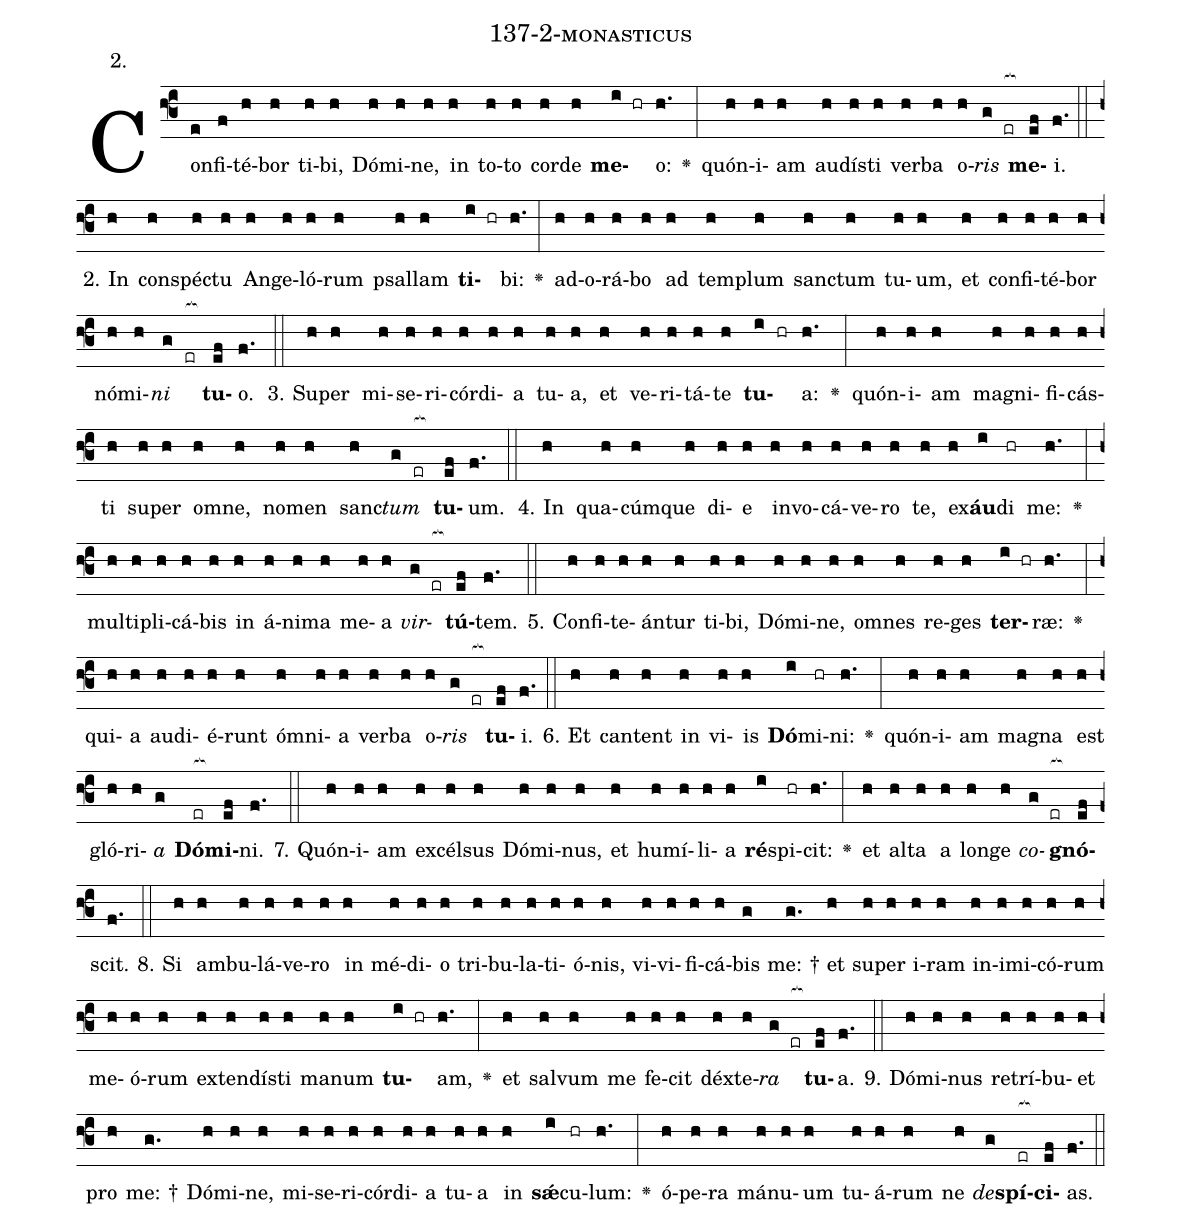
name: 137-2-monasticus;
annotation: 2.;
%%
(f3)Con(e)fi(f)té(h)bor(h) ti(h)bi,(h) Dó(h)mi(h)ne,(h) in(h) to(h)to(h) cor(h)de(h) <b>me</b>(i hr)o:(h.) <v>\greheightstar</v>(:) quón(h)i(h)am(h) au(h)dís(h)ti(h) ver(h)ba(h) o(h)<i>ris</i>(g er[ocb:1{]) <b>me</b>(ef[ocb:0}])i.(f.) (::)
2. In(h) con(h)spéc(h)tu(h) An(h)ge(h)ló(h)rum(h) psal(h)lam(h) <b>ti</b>(i hr)bi:(h.) <v>\greheightstar</v>(:) ad(h)o(h)rá(h)bo(h) ad(h) tem(h)plum(h) sanc(h)tum(h) tu(h)um,(h) et(h) con(h)fi(h)té(h)bor(h) nó(h)mi(h)<i>ni</i>(g er[ocb:1{]) <b>tu</b>(ef[ocb:0}])o.(f.) (::)
3. Su(h)per(h) mi(h)se(h)ri(h)cór(h)di(h)a(h) tu(h)a,(h) et(h) ve(h)ri(h)tá(h)te(h) <b>tu</b>(i hr)a:(h.) <v>\greheightstar</v>(:) quón(h)i(h)am(h) ma(h)gni(h)fi(h)cás(h)ti(h) su(h)per(h) om(h)ne,(h) no(h)men(h) sanc(h)<i>tum</i>(g er[ocb:1{]) <b>tu</b>(ef[ocb:0}])um.(f.) (::)
4. In(h) qua(h)cúm(h)que(h) di(h)e(h) in(h)vo(h)cá(h)ve(h)ro(h) te,(h) ex(h)<b>áu</b>(i)di(hr) me:(h.) <v>\greheightstar</v>(:) mul(h)ti(h)pli(h)cá(h)bis(h) in(h) á(h)ni(h)ma(h) me(h)a(h) <i>vir</i>(g er[ocb:1{])<b>tú</b>(ef[ocb:0}])tem.(f.) (::)
5. Con(h)fi(h)te(h)án(h)tur(h) ti(h)bi,(h) Dó(h)mi(h)ne,(h) om(h)nes(h) re(h)ges(h) <b>ter</b>(i hr)ræ:(h.) <v>\greheightstar</v>(:) qui(h)a(h) au(h)di(h)é(h)runt(h) óm(h)ni(h)a(h) ver(h)ba(h) o(h)<i>ris</i>(g er[ocb:1{]) <b>tu</b>(ef[ocb:0}])i.(f.) (::)
6. Et(h) can(h)tent(h) in(h) vi(h)is(h) <b>Dó</b>(i)mi(hr)ni:(h.) <v>\greheightstar</v>(:) quón(h)i(h)am(h) ma(h)gna(h) est(h) gló(h)ri(h)<i>a</i>(g) <b>Dó</b>(er[ocb:1{])<b>mi</b>(ef[ocb:0}])ni.(f.) (::)
7. Quón(h)i(h)am(h) ex(h)cél(h)sus(h) Dó(h)mi(h)nus,(h) et(h) hu(h)mí(h)li(h)a(h) <b>ré</b>(i)spi(hr)cit:(h.) <v>\greheightstar</v>(:) et(h) al(h)ta(h) a(h) lon(h)ge(h) <i>co</i>(g er[ocb:1{])<b>gnó</b>(ef[ocb:0}])scit.(f.) (::)
8. Si(h) am(h)bu(h)lá(h)ve(h)ro(h) in(h) mé(h)di(h)o(h) tri(h)bu(h)la(h)ti(h)ó(h)nis,(h) vi(h)vi(h)fi(h)cá(h)bis(g) me: †(g.) et(h) su(h)per(h) i(h)ram(h) in(h)i(h)mi(h)có(h)rum(h) me(h)ó(h)rum(h) ex(h)ten(h)dís(h)ti(h) ma(h)num(h) <b>tu</b>(i hr)am,(h.) <v>\greheightstar</v>(:) et(h) sal(h)vum(h) me(h) fe(h)cit(h) déx(h)te(h)<i>ra</i>(g er[ocb:1{]) <b>tu</b>(ef[ocb:0}])a.(f.) (::)
9. Dó(h)mi(h)nus(h) re(h)trí(h)bu(h)et(h) pro(h) me: †(g.) Dó(h)mi(h)ne,(h) mi(h)se(h)ri(h)cór(h)di(h)a(h) tu(h)a(h) in(h) <b>sǽ</b>(i)cu(hr)lum:(h.) <v>\greheightstar</v>(:) ó(h)pe(h)ra(h) má(h)nu(h)um(h) tu(h)á(h)rum(h) ne(h) <i>de</i>(g)<b>spí</b>(er[ocb:1{])<b>ci</b>(ef[ocb:0}])as.(f.) (::)
